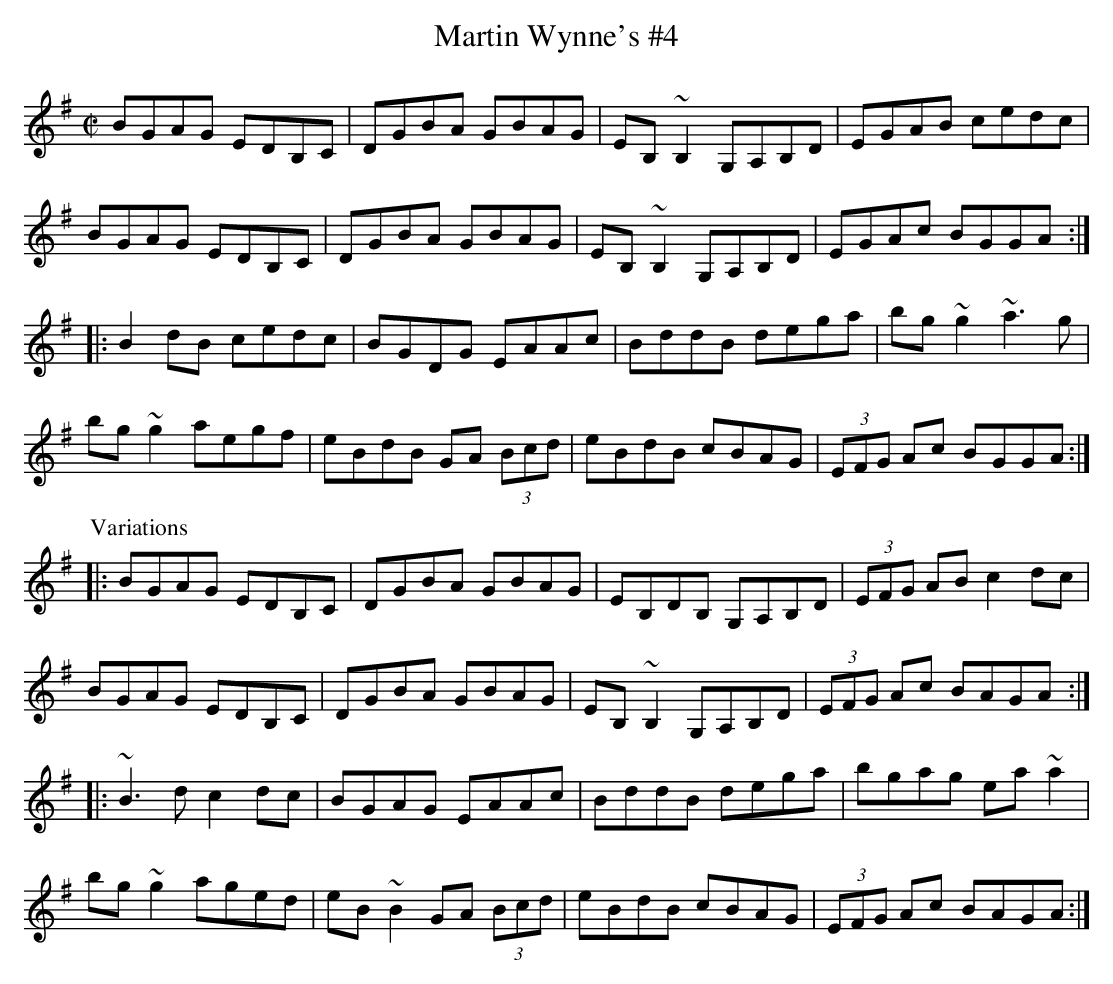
X:1
T:Martin Wynne's #4
M:C|
L:1/8
K:G
BGAG EDB,C | DGBA GBAG | EB,~B,2 G,A,B,D | EGAB cedc |
BGAG EDB,C | DGBA GBAG | EB,~B,2 G,A,B,D | EGAc BGGA :|
|: B2dB cedc | BGDG EAAc | BddB dega | bg~g2 ~a3g |
bg~g2 aegf | eBdB GA (3Bcd | eBdB cBAG | (3EFG Ac BGGA :|
P:Variations
|: BGAG EDB,C | DGBA GBAG | EB,DB, G,A,B,D | (3EFG AB c2dc |
BGAG EDB,C | DGBA GBAG | EB,~B,2 G,A,B,D | (3EFG Ac BAGA :|
|: ~B3d c2dc | BGAG EAAc | BddB dega | bgag ea~a2 |
bg~g2 aged | eB~B2 GA (3Bcd | eBdB cBAG | (3EFG Ac BAGA :|
